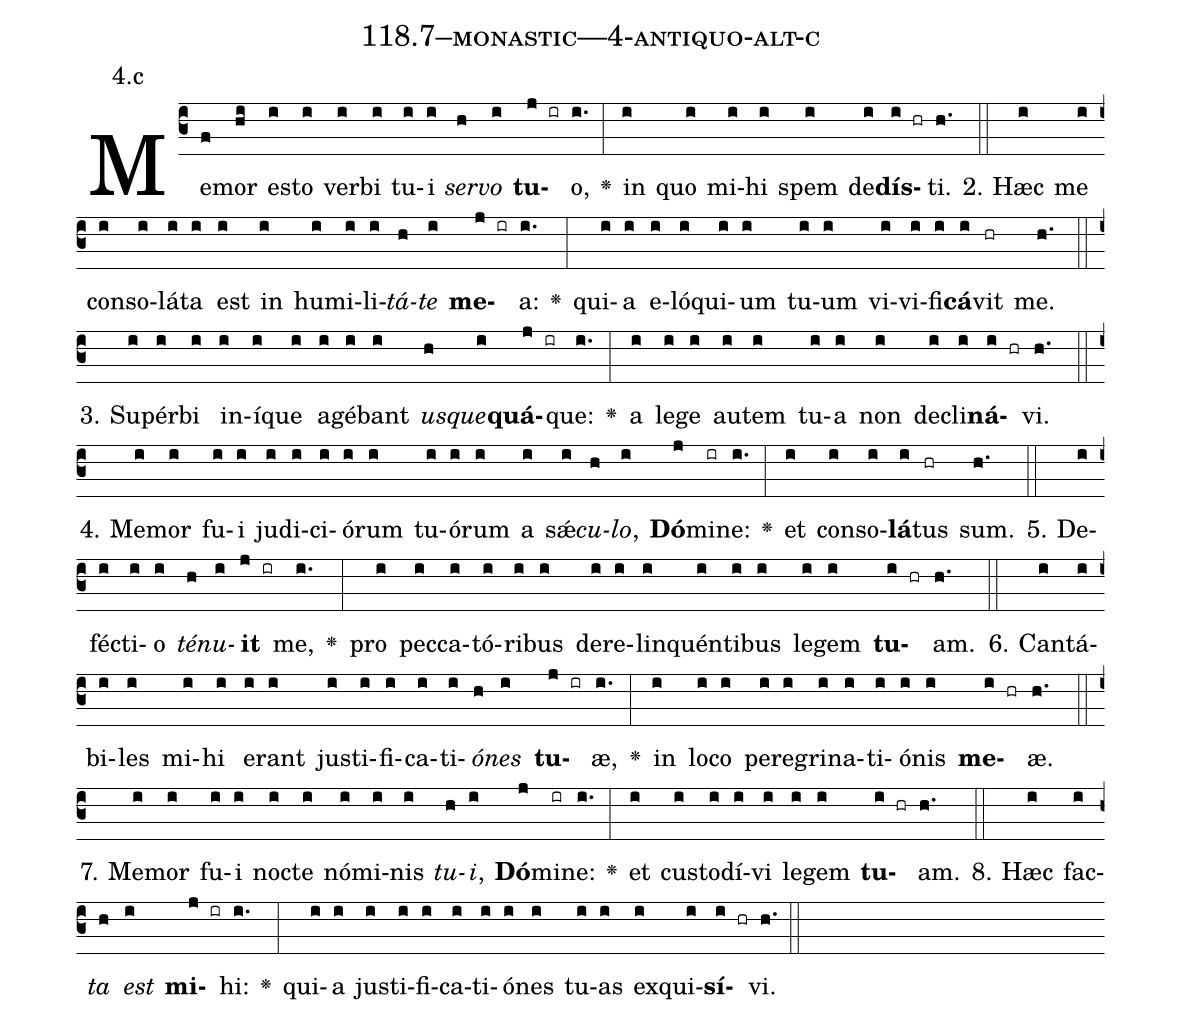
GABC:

name: 118.7--monastic---4-antiquo-alt-c;
annotation: 4.c;
%%
(c3)Me(f)mor(hi) es(i)to(i) ver(i)bi(i) tu(i)i(i) <i>ser</i>(h)<i>vo</i>(i) <b>tu</b>(j ir)o,(i.) <v>\greheightstar</v>(:) in(i) quo(i) mi(i)hi(i) spem(i) de(i)<b>dís</b>(i hr)ti.(h.) (::)
2. Hæc(i) me(i) con(i)so(i)lá(i)ta(i) est(i) in(i) hu(i)mi(i)li(i)<i>tá</i>(h)<i>te</i>(i) <b>me</b>(j ir)a:(i.) <v>\greheightstar</v>(:) qui(i)a(i) e(i)ló(i)qui(i)um(i) tu(i)um(i) vi(i)vi(i)fi(i)<b>cá</b>(i)vit(hr) me.(h.) (::)
3. Su(i)pér(i)bi(i) in(i)í(i)que(i) a(i)gé(i)bant(i) <i>us</i>(h)<i>que</i>(i)<b>quá</b>(j ir)que:(i.) <v>\greheightstar</v>(:) a(i) le(i)ge(i) au(i)tem(i) tu(i)a(i) non(i) de(i)cli(i)<b>ná</b>(i hr)vi.(h.) (::)
4. Me(i)mor(i) fu(i)i(i) ju(i)di(i)ci(i)ó(i)rum(i) tu(i)ó(i)rum(i) a(i) sǽ(i)<i>cu</i>(h)<i>lo</i>,(i) <b>Dó</b>(j)mi(ir)ne:(i.) <v>\greheightstar</v>(:) et(i) con(i)so(i)<b>lá</b>(i)tus(hr) sum.(h.) (::)
5. De(i)féc(i)ti(i)o(i) <i>té</i>(h)<i>nu</i>(i)<b>it</b>(j ir) me,(i.) <v>\greheightstar</v>(:) pro(i) pec(i)ca(i)tó(i)ri(i)bus(i) de(i)re(i)lin(i)quén(i)ti(i)bus(i) le(i)gem(i) <b>tu</b>(i hr)am.(h.) (::)
6. Can(i)tá(i)bi(i)les(i) mi(i)hi(i) e(i)rant(i) jus(i)ti(i)fi(i)ca(i)ti(i)<i>ó</i>(h)<i>nes</i>(i) <b>tu</b>(j ir)æ,(i.) <v>\greheightstar</v>(:) in(i) lo(i)co(i) per(i)e(i)gri(i)na(i)ti(i)ó(i)nis(i) <b>me</b>(i hr)æ.(h.) (::)
7. Me(i)mor(i) fu(i)i(i) noc(i)te(i) nó(i)mi(i)nis(i) <i>tu</i>(h)<i>i</i>,(i) <b>Dó</b>(j)mi(ir)ne:(i.) <v>\greheightstar</v>(:) et(i) cus(i)to(i)dí(i)vi(i) le(i)gem(i) <b>tu</b>(i hr)am.(h.) (::)
8. Hæc(i) fac(i)<i>ta</i>(h) <i>est</i>(i) <b>mi</b>(j ir)hi:(i.) <v>\greheightstar</v>(:) qui(i)a(i) jus(i)ti(i)fi(i)ca(i)ti(i)ó(i)nes(i) tu(i)as(i) ex(i)qui(i)<b>sí</b>(i hr)vi.(h.) (::)
